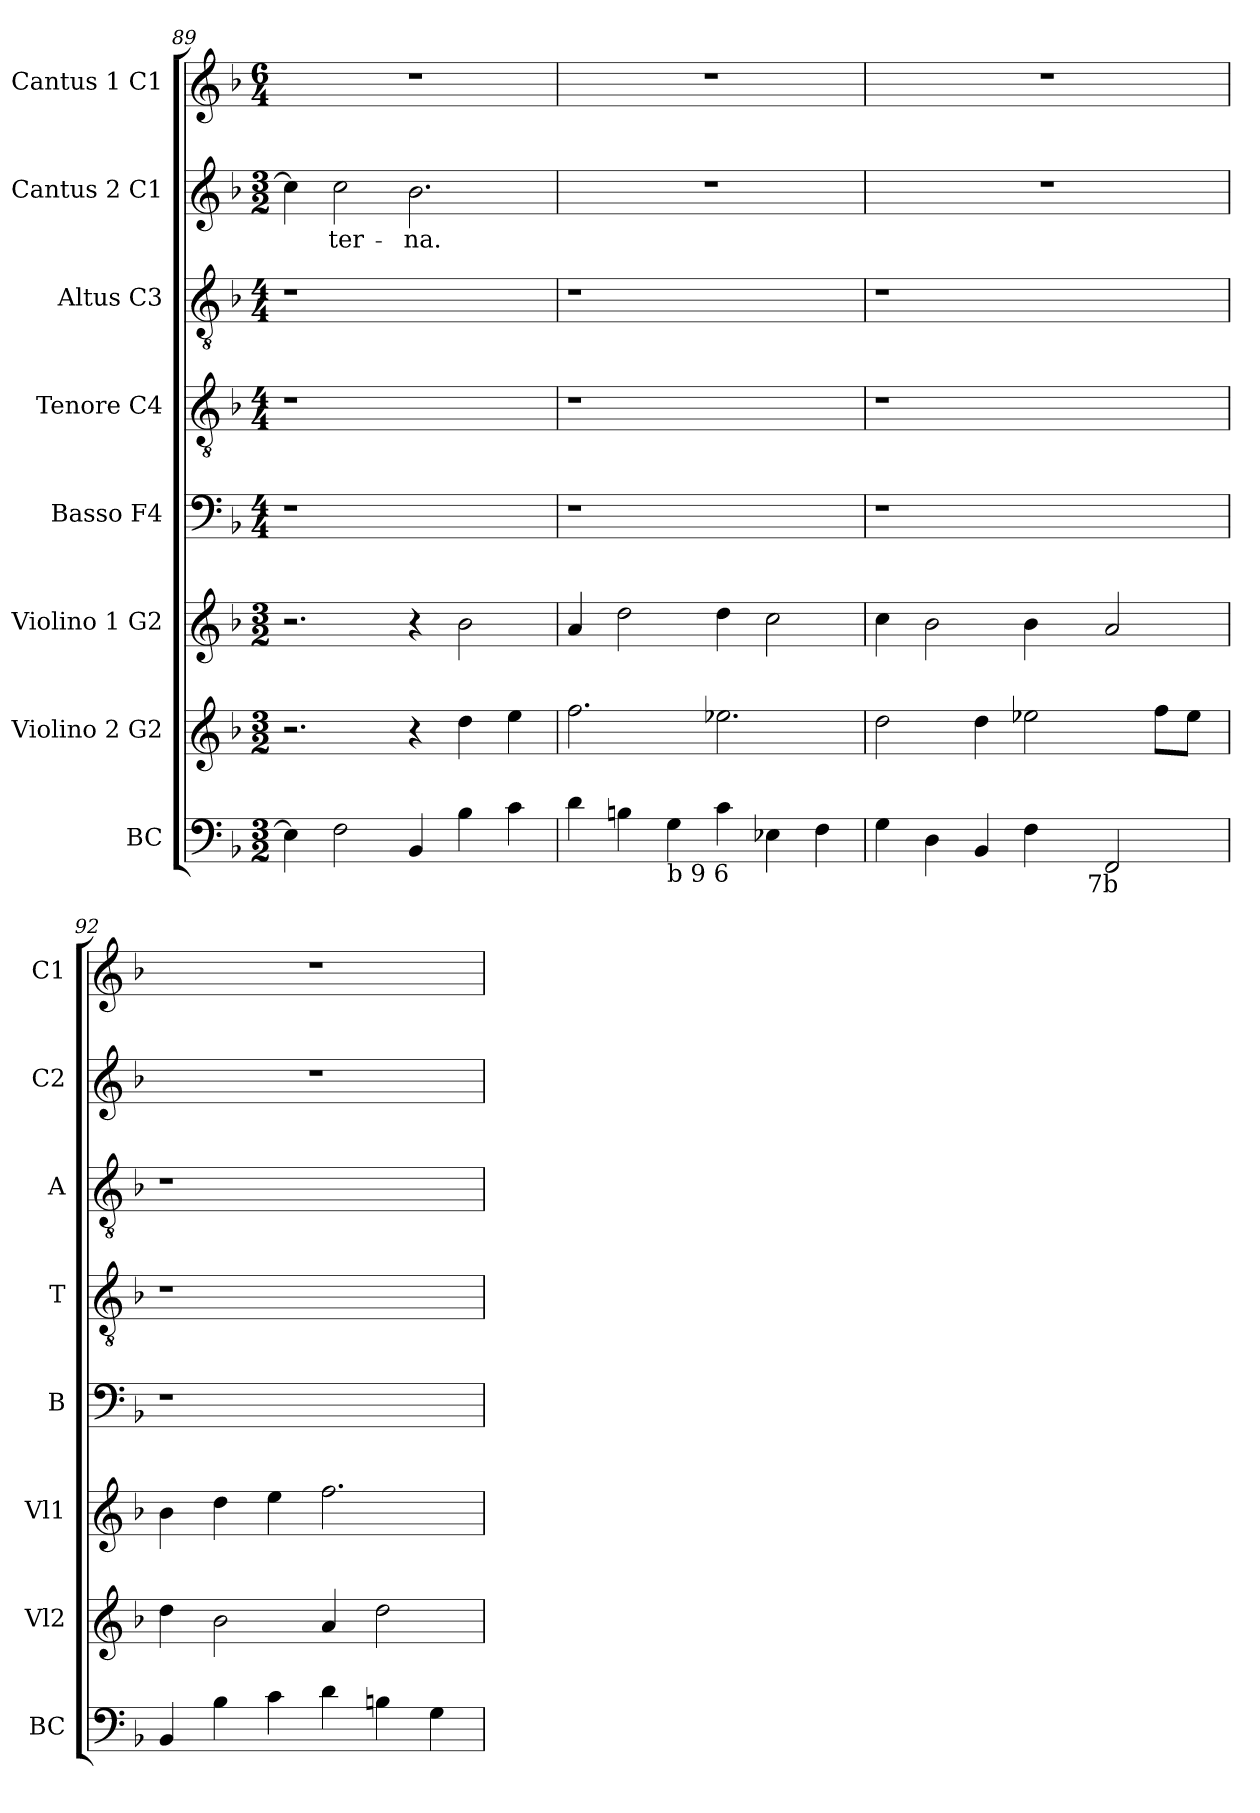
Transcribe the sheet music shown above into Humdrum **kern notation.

**kern	**kern	**kern	**kern	**kern	**kern	**kern	**text	**kern
*part8	*part7	*part6	*part5	*part4	*part3	*part2	*part2	*part1
*staff8	*staff7	*staff6	*staff5	*staff4	*staff3	*staff2	*staff2	*staff1
*I"BC	*I"Violino 2  G2	*I"Violino 1  G2	*I"Basso  F4	*I"Tenore  C4	*I"Altus  C3	*I"Cantus 2  C1	*	*I"Cantus 1  C1
*I'BC	*I'Vl2	*I'Vl1	*I'B	*I'T	*I'A	*I'C2	*	*I'C1
*clefF4	*clefG2	*clefG2	*clefF4	*clefGv2	*clefGv2	*clefG2	*	*clefG2
*k[b-]	*k[b-]	*k[b-]	*k[b-]	*k[b-]	*k[b-]	*k[b-]	*	*k[b-]
*F:	*F:	*F:	*F:	*F:	*F:	*F:	*	*F:
*M3/2	*M3/2	*M3/2	*M4/4	*M4/4	*M4/4	*M3/2	*	*M6/4
=89	=89	=89	=89	=89	=89	=89	=89	=89
4E-\]	2.r	2.r	1r	1r	1r	4cc\]	.	1.r
!	!	!	!	!	!	!	!LO:LY:b:cj	!
2F\	.	.	.	.	.	2cc\	-ter-	.
!	!	!	!	!	!	!	!LO:LY:b:cj	!
4BB-/	4r	4r	.	.	.	2.b-\	-na.	.
4B-\	4dd\	2b-\	2ryy	2ryy	2ryy	.	.	.
4c\	4ee\	.	.	.	.	.	.	.
=90	=90	=90	=90	=90	=90	=90	=90	=90
!	!	!	!	!	!	!LO:N:vis=1	!	!
4d\	2.ff\	4a/	1r	1r	1r	1.r	.	1.r
4Bn\	.	2dd\	.	.	.	.	.	.
!LO:TX:b:t=b 9 6	!	!	!	!	!	!	!	!
4G\	.	.	.	.	.	.	.	.
4c\	2.ee-X\	4dd\	.	.	.	.	.	.
4E-X\	.	2cc\	2ryy	2ryy	2ryy	.	.	.
4F\	.	.	.	.	.	.	.	.
=91	=91	=91	=91	=91	=91	=91	=91	=91
!	!	!	!	!	!	!LO:N:vis=1	!	!
*^	*	*	*	*	*	*	*	*
4G<\	2ryy	2dd\	4cc\	1r	1r	1r	1.r	.	1.r
4D<\	.	.	2b-\	.	.	.	.	.	.
4BB-/	4ryy	4dd\	.	.	.	.	.	.	.
4F<\	8ryy	2ee-X\	4b-\	.	.	.	.	.	.
.	16ryy	.	.	.	.	.	.	.	.
.	64ryy	.	.	.	.	.	.	.	.
!	!LO:TX:b:t=7b	!	!	!	!	!	!	!	!
.	2ryy	.	.	.	.	.	.	.	.
2FF/	.	.	2a/	2ryy	2ryy	2ryy	.	.	.
.	.	8ff\L	.	.	.	.	.	.	.
.	.	8ee-\J	.	.	.	.	.	.	.
.	32.ryy	.	.	.	.	.	.	.	.
=92	=92	=92	=92	=92	=92	=92	=92	=92	=92
!	!	!	!	!	!	!	!LO:N:vis=1	!	!
*v	*v	*	*	*	*	*	*	*	*
4BB-/	4dd\	4b-\	1r	1r	1r	1.r	.	1.r
4B-\	2b-\	4dd\	.	.	.	.	.	.
4c\	.	4ee\	.	.	.	.	.	.
4d\	4a/	2.ff\	.	.	.	.	.	.
4Bn\	2dd\	.	2ryy	2ryy	2ryy	.	.	.
4G\	.	.	.	.	.	.	.	.
=	=	=	=	=	=	=	=	=
*-	*-	*-	*-	*-	*-	*-	*-	*-
